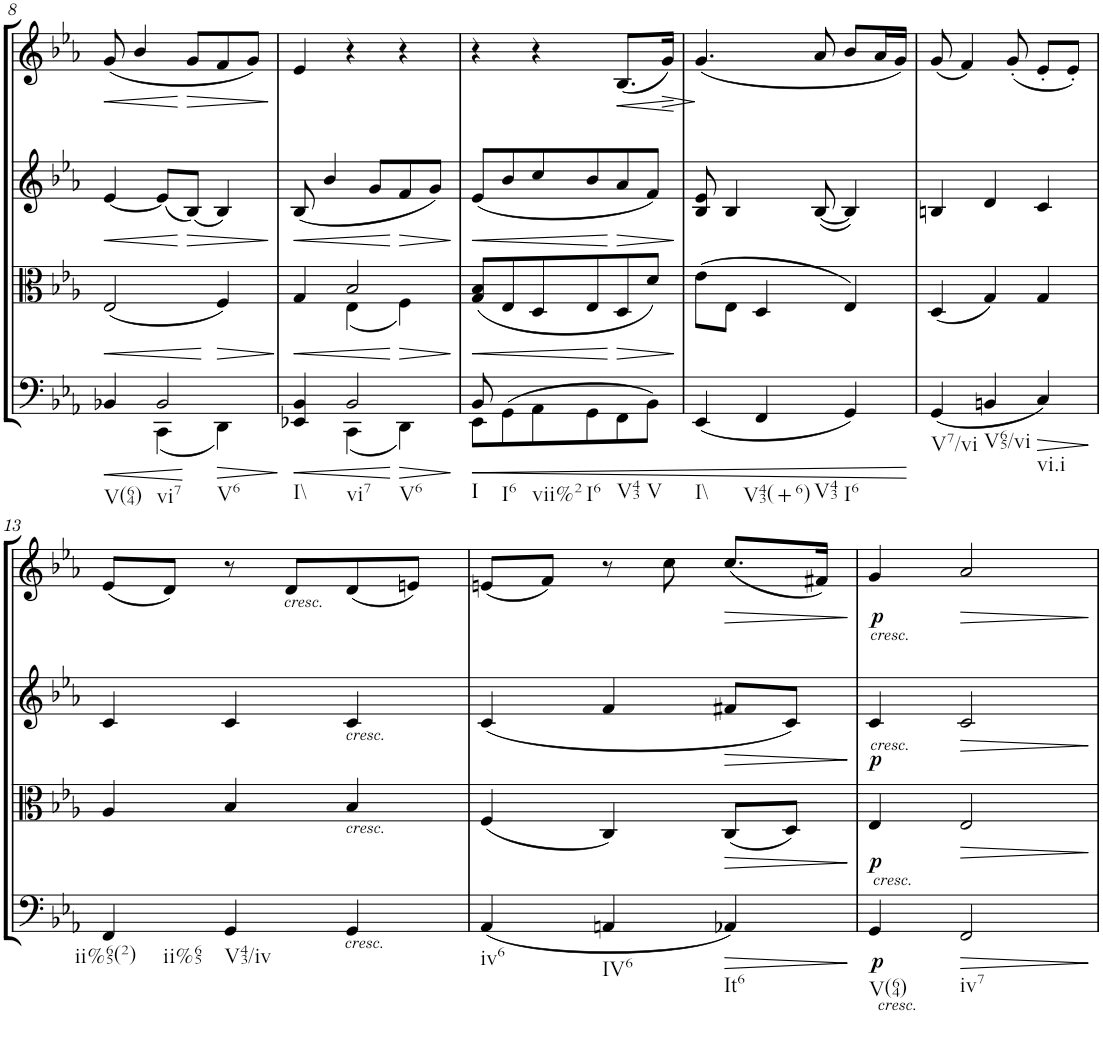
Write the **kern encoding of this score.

**kern	**dynam	**kern	**dynam	**kern	**dynam	**kern	**dynam
*part4	*part4	*part3	*part3	*part2	*part2	*part1	*part1
*staff4	*staff4	*staff3	*staff3	*staff2	*staff2	*staff1	*staff1
*I"Cello	*	*I"Viola	*	*I"2nd Violin	*	*I"1st Violin	*
*	*	*I'Vla	*	*I'Vln	*	*I'Vln	*
!!LO:PB:g=z
*clefF4	*	*clefC3	*	*clefG2	*	*clefG2	*
*k[b-e-a-]	*	*k[b-e-a-]	*	*k[b-e-a-]	*	*k[b-e-a-]	*
*E-:	*	*E-:	*	*E-:	*	*E-:	*
*M3/4	*	*M3/4	*	*M3/4	*	*M3/4	*
=8	=8	=8	=8	=8	=8	=8	=8
!LO:TX:b:t=V(64)	!	!	!	!	!	!	!
!	!LO:HP:b	!	!LO:HP:b	!	!LO:HP:b	!	!LO:HP:b
*^	*	*	*	*	*	*	*
4BB-X/	4ryy	<	(2E-/	<	[4e-/	<	(8g/	<
.	.	.	.	.	.	.	4b-/	.
!LO:TX:b:t=vi7	!	!	!	!	!	!	!	!
!LO:TX:b:t=V6	!	!	!	!	!	!	!	!
2BB-/	(4CC\	[	.	.	(8e-/L]	.	.	.
!	!	!	!	!	!	!LO:HP:n=1:b	!	!LO:HP:n=1:b
.	.	.	.	.	(8B-/J)	[ >	8g/L	[ >
!	!	!LO:HP:b	!	!LO:HP:n=1:b	!	!	!	!
.	4DD\)	>	4F/)	[ >	4B-/)	.	8f/	.
.	.	.	.	.	.	.	8g/J)	.
*v	*v	*	*	*	*	*	*	*
.	.	.	]	.	]	.	]
=9	=9	=9	=9	=9	=9	=9	=9
!LO:TX:b:t=I\\	!	!	!	!	!	!	!
!	!LO:HP:b	!	!LO:HP:b	!	!LO:HP:b	!	!
*^	*	*^	*	*	*	*	*
4EE-X/ 4BB-/	4ryy	<	4G/	4ryy	<	(8B-/	<	4e-/	.
.	.	.	.	.	.	4b-/	.	.	.
!LO:TX:b:t=vi7	!	!	!	!	!	!	!	!	!
!LO:TX:b:t=V6	!	!	!	!	!	!	!	!	!
2BB-/	(4CC\	.	2B-/	(4E-\	.	.	.	4r	.
.	.	.	.	.	.	8g/L	.	.	.
!	!	!	!	!	!	!	!LO:HP:n=1:b	!	!
.	4DD\)	]	.	4F\)	[	8f/	[ >	4r	.
.	.	.	.	.	.	8g/J)	.	.	.
*v	*v	*	*	*	*	*	*	*	*
*	*	*v	*v	*	*	*	*	*
.	.	.	.	.	]	.	.
=10	=10	=10	=10	=10	=10	=10	=10
!LO:TX:b:t=I	!	!	!	!	!	!	!
!	!LO:HP:b	!	!LO:HP:b	!	!LO:HP:b	!	!
*^	*	*	*	*	*	*	*
8BB-/	8EE-\L	<	(8G/ 8B-/L	<	(8e-/L	<	4r	.
!LO:TX:b:t=I6	!	!	!	!	!	!	!	!
!LO:TX:b:t=vii%2	!	!	!	!	!	!	!	!
!LO:TX:b:t=I6	!	!	!	!	!	!	!	!
!LO:TX:b:t=V43	!	!	!	!	!	!	!	!
!LO:TX:b:t=V	!	!	!	!	!	!	!	!
2ryy	(>8GG\	.	8E-/	.	8b-/	.	.	.
.	8AA-\	.	8D/	.	8cc/	.	4r	.
.	8GG\	.	8E-/	.	8b-/	.	.	.
!	!	!	!	!LO:HP:n=1:b	!	!LO:HP:n=1:b	!	!LO:HP:b
.	8FF\	.	8D/	[ >	8a-/	[ >	(8.B-/L	<
8ryy	8BB-\J)	.	8d/J)	.	8f/J)	.	.	.
!	!	!	!	!	!	!	!	!LO:HP:b
.	.	.	.	.	.	.	16g/Jk)	>
*v	*v	*	*	*	*	*	*	*
.	.	.	]	.	]	.	[ ]
=11	=11	=11	=11	=11	=11	=11	=11
!LO:TX:b:t=I\\	!	!	!	!	!	!	!
(4EE-/	.	(8e-\L	.	8B-/ 8e-/	.	(4.g/	.
.	.	8E-\J	.	4B-/	.	.	.
!LO:TX:b:t=V43(+6)	!	!	!	!	!	!	!
!LO:TX:b:t=V43	!	!	!	!	!	!	!
4FF/	.	4D/	.	.	.	.	.
.	.	.	.	([8B-/	.	8a-/	.
!LO:TX:b:t=I6	!	!	!	!	!	!	!
4GG/)	.	4E-/)	.	4B-/])	.	8b-/L	.
.	.	.	.	.	.	16a-/L	.
.	.	.	.	.	.	16g/JJ)	.
.	[	.	.	.	.	.	.
=12	=12	=12	=12	=12	=12	=12	=12
!LO:TX:b:t=V7/vi	!	!	!	!	!	!	!
(4GG/	.	(4D/	.	4Bn/	.	(8g/	.
.	.	.	.	.	.	4f/)	.
!LO:TX:b:t=V65/vi	!	!	!	!	!	!	!
4BBn/	.	4G/)	.	4d/	.	.	.
.	.	.	.	.	.	(8g'/	.
!LO:TX:b:t=vi.i	!	!	!	!	!	!	!
!	!LO:HP:b	!	!	!	!	!	!
4C/)	>	4G/	.	4c/	.	8e-'/L	.
.	.	.	.	.	.	8e-'/J)	.
.	[	.	.	.	.	.	.
!!LO:LB:g=z
=13	=13	=13	=13	=13	=13	=13	=13
!LO:TX:b:t=ii%65(2)	!	!	!	!	!	!	!
!LO:TX:b:t=ii%65	!	!	!	!	!	!	!
4FF/	.	4A-/	.	4c/	.	(8e-/L	.
.	.	.	.	.	.	8d/J)	.
!LO:TX:b:t=V43/iv	!	!	!	!	!	!	!
4GG/	.	4B-/	.	4c/	.	8r	.
!	!	!	!	!	!	!LO:TX:b:i:t=cresc.	!
.	.	.	.	.	.	8d/L	.
!	!	!	!	!LO:TX:b:i:t=cresc.	!	!	!
!	!	!LO:TX:b:i:t=cresc.	!	!	!	!	!
!LO:TX:b:i:t=cresc.	!	!	!	!	!	!	!
4GG/	.	4B-/	.	4c/	.	(8d/	.
.	.	.	.	.	.	8en/J)	.
=14	=14	=14	=14	=14	=14	=14	=14
!LO:TX:b:t=iv6	!	!	!	!	!	!	!
(4AA-/	.	(4F/	.	(4c/	.	(8en/L	.
.	.	.	.	.	.	8f/J)	.
!LO:TX:b:t=IV6	!	!	!	!	!	!	!
4AAn/	.	4C/)	.	4f/	.	8r	.
.	.	.	.	.	.	8cc\	.
!LO:TX:b:t=It6	!	!	!	!	!	!	!
!	!LO:HP:b	!	!LO:HP:b	!	!LO:HP:b	!	!LO:HP:b
4AA-X/)	>	(8C/L	>	8f#X/L	>	(8.cc/L	>
.	.	8D/J)	.	8c/J)	.	.	.
.	.	.	.	.	.	16f#X/Jk)	.
.	]	.	]	.	]	.	]
=15	=15	=15	=15	=15	=15	=15	=15
!	!	!	!	!	!	!LO:TX:b:i:t=cresc.	!
!	!	!	!	!LO:TX:b:i:t=cresc.	!	!	!
!	!	!LO:TX:b:i:t=cresc.	!	!	!	!	!
!LO:TX:b:i:t=cresc.	!	!	!	!	!	!	!
!LO:TX:b:t=V(64)	!	!	!	!	!	!	!
!	!LO:DY:b	!	!LO:DY:a	!	!	!	!
!	!	!	!LO:DY:n=1:b	!	!	!	!LO:DY:b
4GG/	p	4E-/	p p	4c/	.	4g/	p
!LO:TX:b:t=iv7	!	!	!	!	!	!	!
!	!	!	!LO:HP:b	!	!LO:HP:b	!	!LO:HP:b
2FF/	.	2E-/	>	2c/	>	2a-/	>
.	]	.	]	.	]	.	]
=	=	=	=	=	=	=	=
*-	*-	*-	*-	*-	*-	*-	*-
